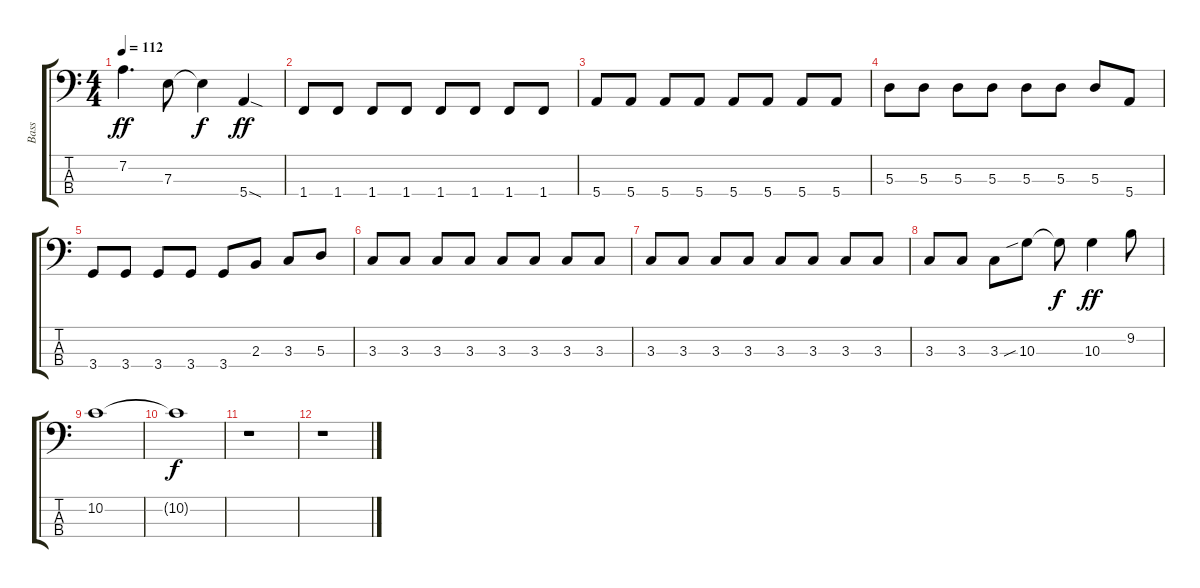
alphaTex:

\track ("Bass" "Bass") {instrument electricbasspick}
\staff {score tabs}
\tuning (G2 D2 A1 E1) {hide}
\ts (4 4)
\tempo 112
\clef f4
\ks c
7.2.4{d dy ff} 7.3.8 7.3{t}.4{dy f} 5.4{sod}.4{dy ff} |
1.4.8 1.4.8 1.4.8 1.4.8 1.4.8 1.4.8 1.4.8 1.4.8 |
5.4.8 5.4.8 5.4.8 5.4.8 5.4.8 5.4.8 5.4.8 5.4.8 |
5.3.8 5.3.8 5.3.8 5.3.8 5.3.8 5.3.8 5.3.8 5.4.8 |
3.4.8 3.4.8 3.4.8 3.4.8 3.4.8 2.3.8 3.3.8 5.3.8 |
3.3.8 3.3.8 3.3.8 3.3.8 3.3.8 3.3.8 3.3.8 3.3.8 |
3.3.8 3.3.8 3.3.8 3.3.8 3.3.8 3.3.8 3.3.8 3.3.8 |
3.3.8 3.3.8 3.3.8 10.3{sib}.8 10.3{t}.8{dy f} 10.3.4{dy ff} 9.2.8 |
10.2.1 |
10.2{t}.1{dy f} |
r.1 |
r.1
